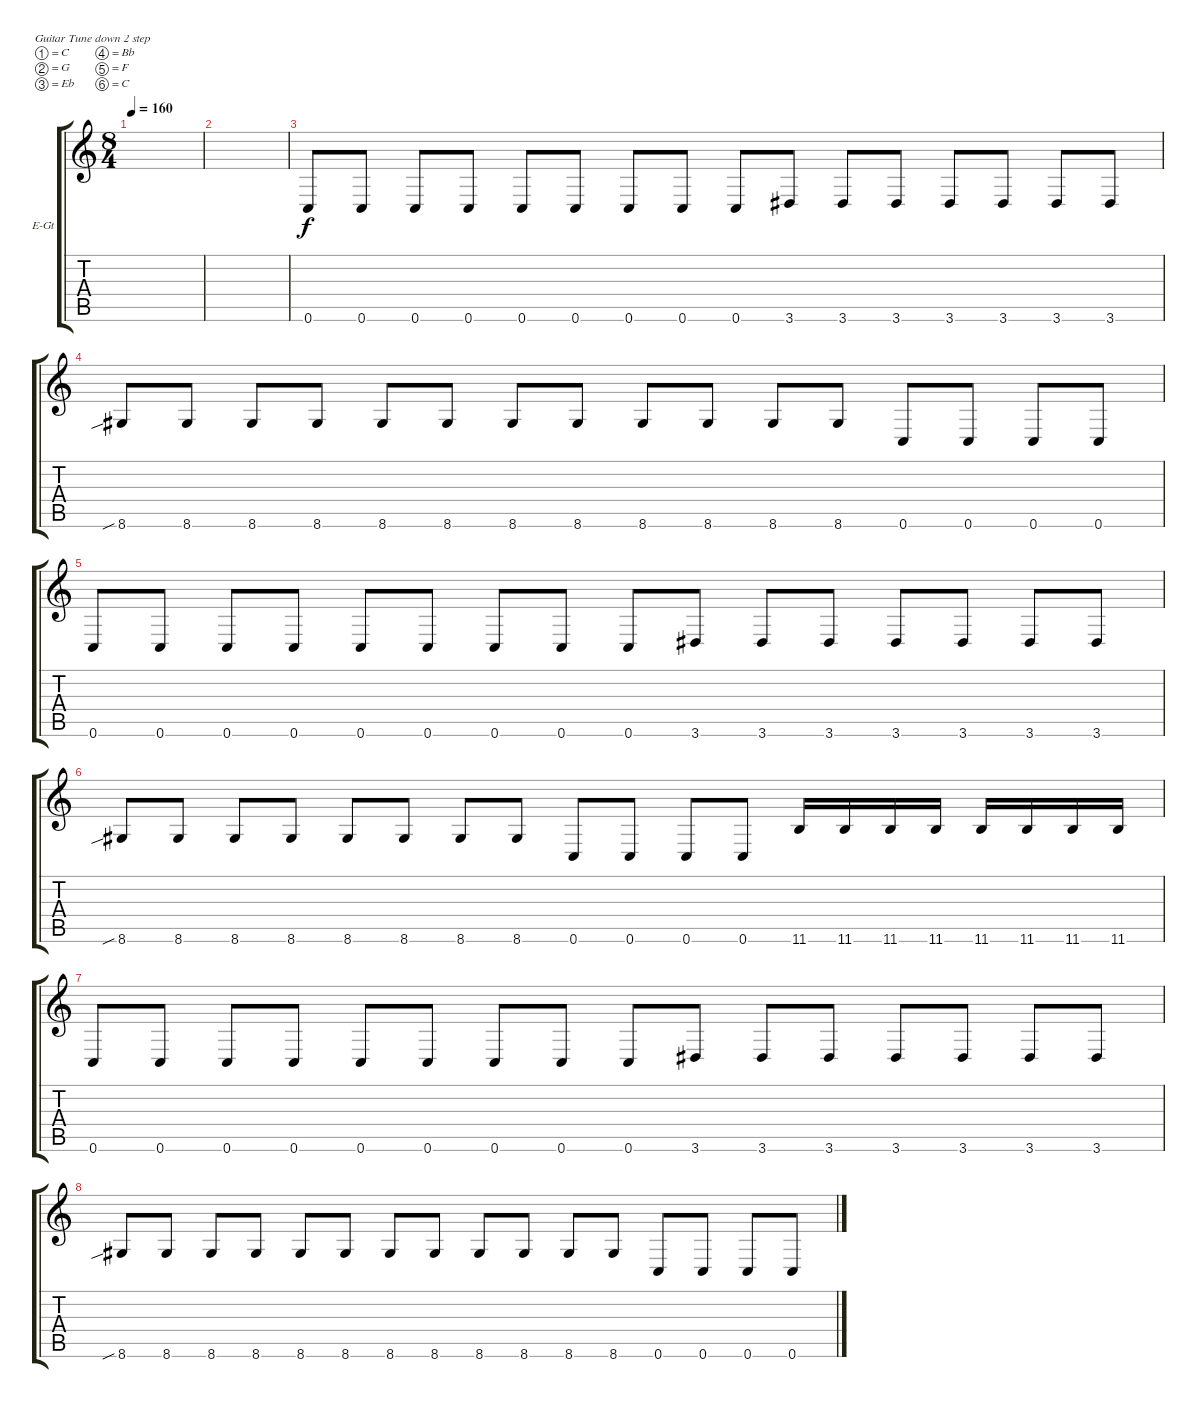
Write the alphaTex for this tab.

\defaultSystemsLayout 4
\bracketExtendMode groupsimilarinstruments
\firstSystemTrackNameOrientation horizontal
\otherSystemsTrackNameOrientation horizontal
\track ("Electric Guitar" "E-Gt") {instrument distortionguitar}
\staff {score tabs}
\tuning (C4 G3 Eb3 Bb2 F2 C2)
\ts (8 4)
\tempo 160
\clef g2
\ks c
|
|
0.6.8 0.6.8 0.6.8 0.6.8 0.6.8 0.6.8 0.6.8 0.6.8 0.6.8 3.6.8 3.6.8 3.6.8 3.6.8 3.6.8 3.6.8 3.6.8 |
8.6{sib}.8 8.6.8 8.6.8 8.6.8 8.6.8 8.6.8 8.6.8 8.6.8 8.6.8 8.6.8 8.6.8 8.6.8 0.6.8 0.6.8 0.6.8 0.6.8 |
0.6.8 0.6.8 0.6.8 0.6.8 0.6.8 0.6.8 0.6.8 0.6.8 0.6.8 3.6.8 3.6.8 3.6.8 3.6.8 3.6.8 3.6.8 3.6.8 |
8.6{sib}.8 8.6.8 8.6.8 8.6.8 8.6.8 8.6.8 8.6.8 8.6.8 0.6.8 0.6.8 0.6.8 0.6.8 11.6.16 11.6.16 11.6.16 11.6.16 11.6.16 11.6.16 11.6.16 11.6.16 |
0.6.8 0.6.8 0.6.8 0.6.8 0.6.8 0.6.8 0.6.8 0.6.8 0.6.8 3.6.8 3.6.8 3.6.8 3.6.8 3.6.8 3.6.8 3.6.8 |
8.6{sib}.8 8.6.8 8.6.8 8.6.8 8.6.8 8.6.8 8.6.8 8.6.8 8.6.8 8.6.8 8.6.8 8.6.8 0.6.8 0.6.8 0.6.8 0.6.8
